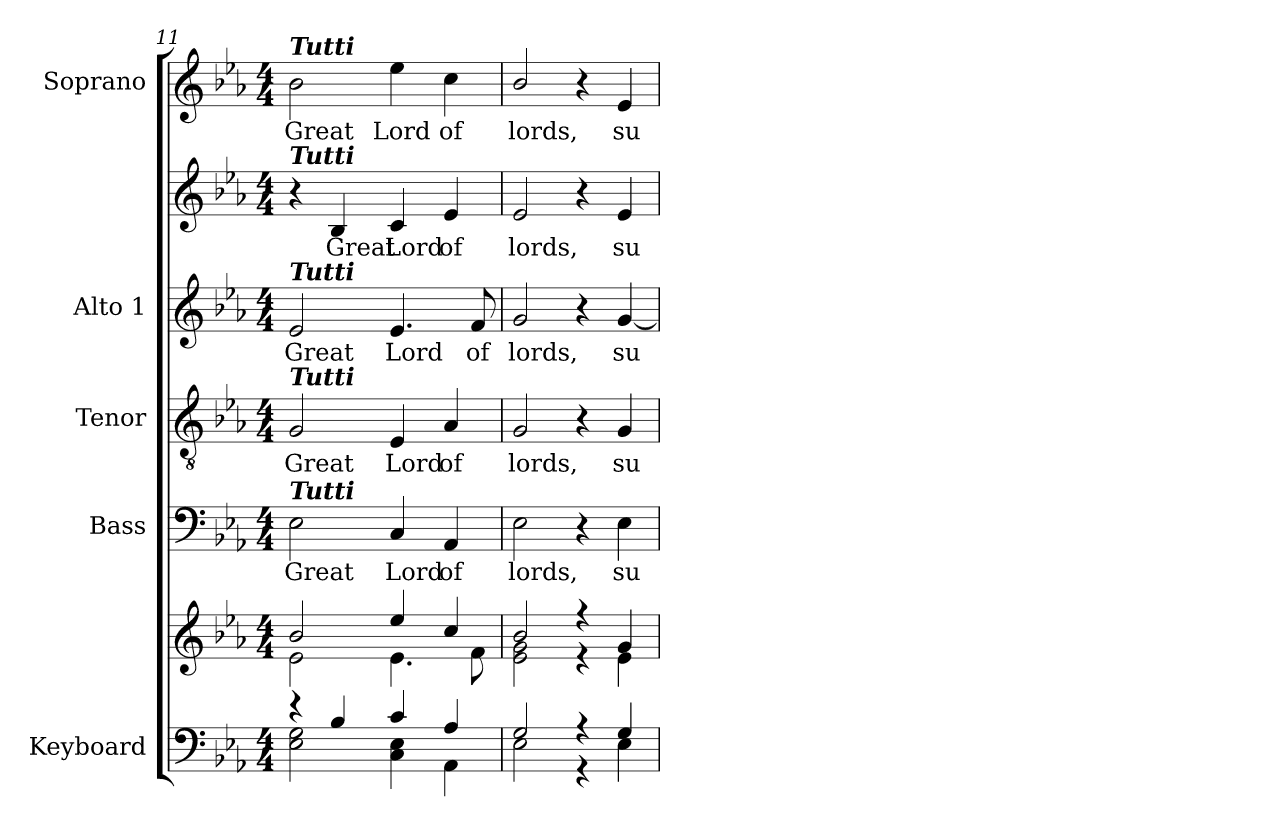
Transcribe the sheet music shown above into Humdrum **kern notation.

**kern	**kern	**kern	**text	**kern	**text	**kern	**text	**kern	**text	**kern	**text
*part5	*part5	*part4	*part4	*part3	*part3	*part2	*part2	*part2	*part2	*part1	*part1
*staff7	*staff6	*staff5	*staff5	*staff4	*staff4	*staff3	*staff3	*staff2	*staff2	*staff1	*staff1
*I"Keyboard	*	*I"Bass	*	*I"Tenor	*	*I"Alto 1	*	*	*	*I"Soprano	*
*	*	*I'B	*	*I'T	*	*I'A1	*	*	*	*I'S	*
!!LO:LB:g=z
*clefF4	*clefG2	*clefF4	*	*clefGv2	*	*clefG2	*	*clefG2	*	*clefG2	*
*k[b-e-a-]	*k[b-e-a-]	*k[b-e-a-]	*	*k[b-e-a-]	*	*k[b-e-a-]	*	*k[b-e-a-]	*	*k[b-e-a-]	*
*E-:	*E-:	*E-:	*	*E-:	*	*E-:	*	*E-:	*	*E-:	*
*M4/4	*M4/4	*M4/4	*	*M4/4	*	*M4/4	*	*M4/4	*	*M4/4	*
=11	=11	=11	=11	=11	=11	=11	=11	=11	=11	=11	=11
*^	*^	*	*	*	*	*	*	*	*	*	*
!	!	!	!	!	!	!	!	!	!	!	!	!LO:TX:a:Bi:t=Tutti	!
!	!	!	!	!	!	!	!	!	!	!LO:TX:a:Bi:t=Tutti	!	!	!
!	!	!	!	!	!	!	!	!LO:TX:a:Bi:t=Tutti	!	!	!	!	!
!	!	!	!	!	!	!LO:TX:a:Bi:t=Tutti	!	!	!	!	!	!	!
!	!	!	!	!LO:TX:a:Bi:t=Tutti	!	!	!	!	!	!	!	!	!
!	!	!	!	!	!LO:LY:b	!	!LO:LY:b	!	!LO:LY:b	!	!	!	!LO:LY:b
4r	2E-\ 2G\	2b-/	2e-\	2E-	Great	2G	Great	2e-	Great	4r	.	2b-	Great
!	!	!	!	!	!	!	!	!	!	!	!LO:LY:b	!	!
4B-/	.	.	.	.	.	.	.	.	.	4B-	Great	.	.
!	!	!	!	!	!LO:LY:b	!	!LO:LY:b	!	!LO:LY:b	!	!LO:LY:b	!	!LO:LY:b
4c/	4C\ 4E-\	4ee-/	4.e-\	4C	Lord	4E-	Lord	4.e-	Lord	4c	Lord	4ee-	Lord
!	!	!	!	!	!LO:LY:b	!	!LO:LY:b	!	!	!	!LO:LY:b	!	!LO:LY:b
4A-/	4AA-\	4cc/	.	4AA-	of	4A-	of	.	.	4e-	of	4cc	of
!	!	!	!	!	!	!	!	!	!LO:LY:b	!	!	!	!
.	.	.	8f\	.	.	.	.	8f	of	.	.	.	.
=12	=12	=12	=12	=12	=12	=12	=12	=12	=12	=12	=12	=12	=12
!	!	!	!	!	!LO:LY:b	!	!LO:LY:b	!	!LO:LY:b	!	!LO:LY:b	!	!LO:LY:b
2G/	2E-\	2b-/	2e-\ 2g\	2E-	lords,	2G	lords,	2g	-lords,	2e-	lords,	2b-/	lords,
4r	4r	4r	4r	4r	.	4r	.	4r	.	4r	.	4r	.
!	!	!	!	!	!LO:LY:b	!	!LO:LY:b	!	!LO:LY:b	!	!LO:LY:b	!	!LO:LY:b
4G/	4E-\	4g/	4e-\	4E-	su-	4G	su-	[4g	su-	4e-	su-	4e-	su-
*v	*v	*	*	*	*	*	*	*	*	*	*	*	*
*	*v	*v	*	*	*	*	*	*	*	*	*	*
=	=	=	=	=	=	=	=	=	=	=	=
*-	*-	*-	*-	*-	*-	*-	*-	*-	*-	*-	*-
